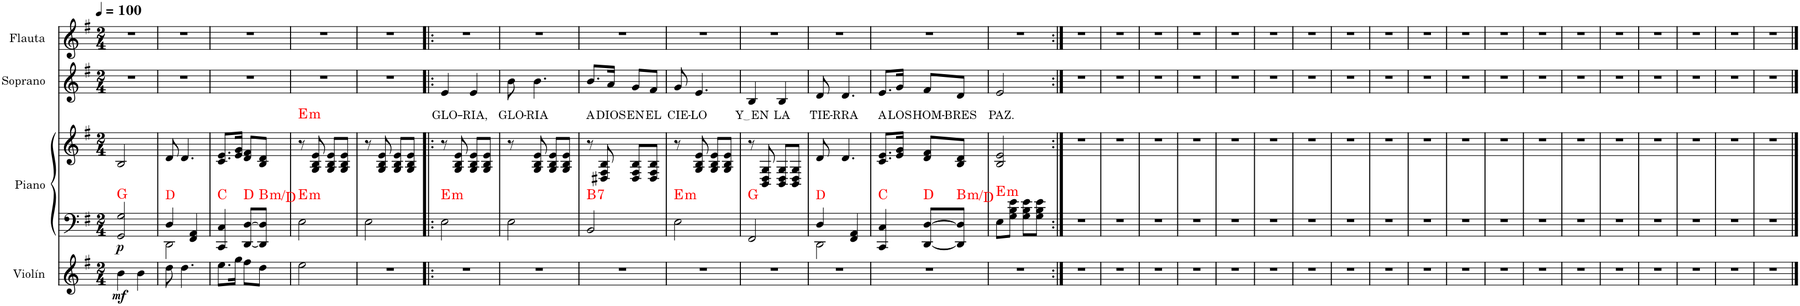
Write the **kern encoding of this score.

**kern	**dynam	**kern	**kern	**dynam	**harte	**kern	**text	**kern
*part4	*part4	*part3	*part3	*part3	*part3	*part2	*part2	*part1
*staff5	*staff5	*staff4	*staff3	*staff3/4	*	*staff2	*staff2	*staff1
*I"Violín	*	*I"Piano	*	*	*	*I"Soprano	*	*I"Flauta
*I'Vln.	*	*I'Pno.	*	*	*	*I'S.	*	*I'Fl.
*clefG2	*	*clefF4	*clefG2	*	*	*clefG2	*	*clefG2
*k[f#]	*	*k[f#]	*k[f#]	*	*	*k[f#]	*	*k[f#]
*M2/4	*	*M2/4	*M2/4	*	*	*M2/4	*	*M2/4
*MM100	*	*MM100	*MM100	*	*	*MM100	*	*MM100
=1	=1	=1	=1	=1	=1	=1	=1	=1
!	!LO:DY:b	!	!	!LO:DY:b=2	!	!	!	!
4b\	mf	2GG/ 2G/	2B/	p	G:maj	2r	.	2r
4b\	.	.	.	.	.	.	.	.
=2	=2	=2	=2	=2	=2	=2	=2	=2
*	*	*^	*	*	*	*	*	*
8dd\	.	4D/	2DD\	8d/	.	D:maj	2r	.	2r
4.dd\	.	.	.	4.d/	.	.	.	.	.
.	.	4FF#/ 4AA/	.	.	.	.	.	.	.
*	*	*v	*v	*	*	*	*	*	*
=3	=3	=3	=3	=3	=3	=3	=3	=3
8.ee\L	.	4CC/ 4C/	8.c/ 8.e/L	.	C:maj	2r	.	2r
16gg\Jk	.	.	16e/ 16g/Jk	.	.	.	.	.
8ff#\L	.	[8DD/ [8D/L	8d/ 8f#/L	.	D:maj	.	.	.
!	!	!	!	!	!LO:H:kt=m	!	!	!
8dd\J	.	8DD/] 8D/]J	8B/ 8d/J	.	B:min/b3	.	.	.
=4	=4	=4	=4	=4	=4	=4	=4	=4
!	!	!	!	!	!LO:H:n=1:kt=m	!	!	!
!	!	!	!	!	!LO:H:n=2:kt=m	!	!	!
2ee\	.	2E\	8r	.	E:min E:min	2r	.	2r
.	.	.	8G/ 8B/ 8e/	.	.	.	.	.
.	.	.	8G/ 8B/ 8e/L	.	.	.	.	.
.	.	.	8G/ 8B/ 8e/J	.	.	.	.	.
=5	=5	=5	=5	=5	=5	=5	=5	=5
2r	.	2E\	8r	.	.	2r	.	2r
.	.	.	8G/ 8B/ 8e/	.	.	.	.	.
.	.	.	8G/ 8B/ 8e/L	.	.	.	.	.
.	.	.	8G/ 8B/ 8e/J	.	.	.	.	.
=6!|:	=6!|:	=6!|:	=6!|:	=6!|:	=6!|:	=6!|:	=6!|:	=6!|:
!	!	!	!	!	!LO:H:kt=m	!	!LO:LY:b	!
2r	.	2E\	8r	.	E:min	4e/	GLO-	2r
.	.	.	8G/ 8B/ 8e/	.	.	.	.	.
!	!	!	!	!	!	!	!LO:LY:b	!
.	.	.	8G/ 8B/ 8e/L	.	.	4e/	-RIA,	.
.	.	.	8G/ 8B/ 8e/J	.	.	.	.	.
=7	=7	=7	=7	=7	=7	=7	=7	=7
!	!	!	!	!	!	!	!LO:LY:b	!
2r	.	2E\	8r	.	.	8b\	GLO-	2r
!	!	!	!	!	!	!	!LO:LY:b	!
.	.	.	8G/ 8B/ 8e/	.	.	4.b\	-RIA	.
.	.	.	8G/ 8B/ 8e/L	.	.	.	.	.
.	.	.	8G/ 8B/ 8e/J	.	.	.	.	.
=8	=8	=8	=8	=8	=8	=8	=8	=8
!	!	!	!	!	!LO:H:kt=7	!	!LO:LY:b	!
2r	.	2BB/	8r	.	B:7	8.b/L	A	2r
.	.	.	8D#X/ 8F#/ 8B/	.	.	.	.	.
!	!	!	!	!	!	!	!LO:LY:b	!
.	.	.	.	.	.	16a/Jk	DIOS	.
!	!	!	!	!	!	!	!LO:LY:b	!
.	.	.	8D#/ 8F#/ 8B/L	.	.	8g/L	EN	.
!	!	!	!	!	!	!	!LO:LY:b	!
.	.	.	8D#/ 8F#/ 8B/J	.	.	8f#/J	EL	.
=9	=9	=9	=9	=9	=9	=9	=9	=9
!	!	!	!	!	!LO:H:kt=m	!	!LO:LY:b	!
2r	.	2E\	8r	.	E:min	8g/	CIE-	2r
!	!	!	!	!	!	!	!LO:LY:b	!
.	.	.	8G/ 8B/ 8e/	.	.	4.e/	-LO	.
.	.	.	8G/ 8B/ 8e/L	.	.	.	.	.
.	.	.	8G/ 8B/ 8e/J	.	.	.	.	.
=10	=10	=10	=10	=10	=10	=10	=10	=10
!	!	!	!	!	!	!	!LO:LY:b	!
2r	.	2FF#/	8r	.	G:maj	4B/	Y EN	2r
.	.	.	8BB/ 8D/ 8G/	.	.	.	.	.
!	!	!	!	!	!	!	!LO:LY:b	!
.	.	.	8BB/ 8D/ 8G/L	.	.	4B/	LA	.
.	.	.	8BB/ 8D/ 8G/J	.	.	.	.	.
=11	=11	=11	=11	=11	=11	=11	=11	=11
*	*	*^	*	*	*	*	*	*
!	!	!	!	!	!	!	!	!LO:LY:b	!
2r	.	4D/	2DD\	8d/	.	D:maj	8d/	TIE-	2r
!	!	!	!	!	!	!	!	!LO:LY:b	!
.	.	.	.	4.d/	.	.	4.d/	-RRA	.
.	.	4FF#/ 4AA/	.	.	.	.	.	.	.
*	*	*v	*v	*	*	*	*	*	*
=12	=12	=12	=12	=12	=12	=12	=12	=12
!	!	!	!	!	!	!	!LO:LY:b	!
2r	.	4CC/ 4C/	8.c/ 8.e/L	.	C:maj	8.e/L	A	2r
!	!	!	!	!	!	!	!LO:LY:b	!
.	.	.	16e/ 16g/Jk	.	.	16g/Jk	LOS	.
!	!	!	!	!	!	!	!LO:LY:b	!
.	.	[8DD/ [8D/L	8d/ 8f#/L	.	D:maj	8f#/L	HOM-	.
!	!	!	!	!	!LO:H:kt=m	!	!LO:LY:b	!
.	.	8DD/] 8D/]J	8B/ 8d/J	.	B:min/b3	8d/J	-BRES	.
=13	=13	=13	=13	=13	=13	=13	=13	=13
!	!	!	!	!	!LO:H:kt=m	!	!LO:LY:b	!
2r	.	8E\L	2B/ 2e/	.	E:min	2e/	PAZ.	2r
.	.	8G\ 8B\ 8e\J	.	.	.	.	.	.
.	.	8G\ 8B\ 8e\L	.	.	.	.	.	.
.	.	8G\ 8B\ 8e\J	.	.	.	.	.	.
=14:|!	=14:|!	=14:|!	=14:|!	=14:|!	=14:|!	=14:|!	=14:|!	=14:|!
2r	.	2r	2r	.	.	2r	.	2r
=15	=15	=15	=15	=15	=15	=15	=15	=15
2r	.	2r	2r	.	.	2r	.	2r
=16	=16	=16	=16	=16	=16	=16	=16	=16
2r	.	2r	2r	.	.	2r	.	2r
=17	=17	=17	=17	=17	=17	=17	=17	=17
2r	.	2r	2r	.	.	2r	.	2r
=18	=18	=18	=18	=18	=18	=18	=18	=18
2r	.	2r	2r	.	.	2r	.	2r
=19	=19	=19	=19	=19	=19	=19	=19	=19
2r	.	2r	2r	.	.	2r	.	2r
=20	=20	=20	=20	=20	=20	=20	=20	=20
2r	.	2r	2r	.	.	2r	.	2r
=21	=21	=21	=21	=21	=21	=21	=21	=21
2r	.	2r	2r	.	.	2r	.	2r
=22	=22	=22	=22	=22	=22	=22	=22	=22
2r	.	2r	2r	.	.	2r	.	2r
=23	=23	=23	=23	=23	=23	=23	=23	=23
2r	.	2r	2r	.	.	2r	.	2r
=24	=24	=24	=24	=24	=24	=24	=24	=24
2r	.	2r	2r	.	.	2r	.	2r
=25	=25	=25	=25	=25	=25	=25	=25	=25
2r	.	2r	2r	.	.	2r	.	2r
=26	=26	=26	=26	=26	=26	=26	=26	=26
2r	.	2r	2r	.	.	2r	.	2r
=27	=27	=27	=27	=27	=27	=27	=27	=27
2r	.	2r	2r	.	.	2r	.	2r
=28	=28	=28	=28	=28	=28	=28	=28	=28
2r	.	2r	2r	.	.	2r	.	2r
=29	=29	=29	=29	=29	=29	=29	=29	=29
2r	.	2r	2r	.	.	2r	.	2r
=30	=30	=30	=30	=30	=30	=30	=30	=30
2r	.	2r	2r	.	.	2r	.	2r
=31	=31	=31	=31	=31	=31	=31	=31	=31
2r	.	2r	2r	.	.	2r	.	2r
=32	=32	=32	=32	=32	=32	=32	=32	=32
2r	.	2r	2r	.	.	2r	.	2r
==	==	==	==	==	==	==	==	==
*-	*-	*-	*-	*-	*-	*-	*-	*-
